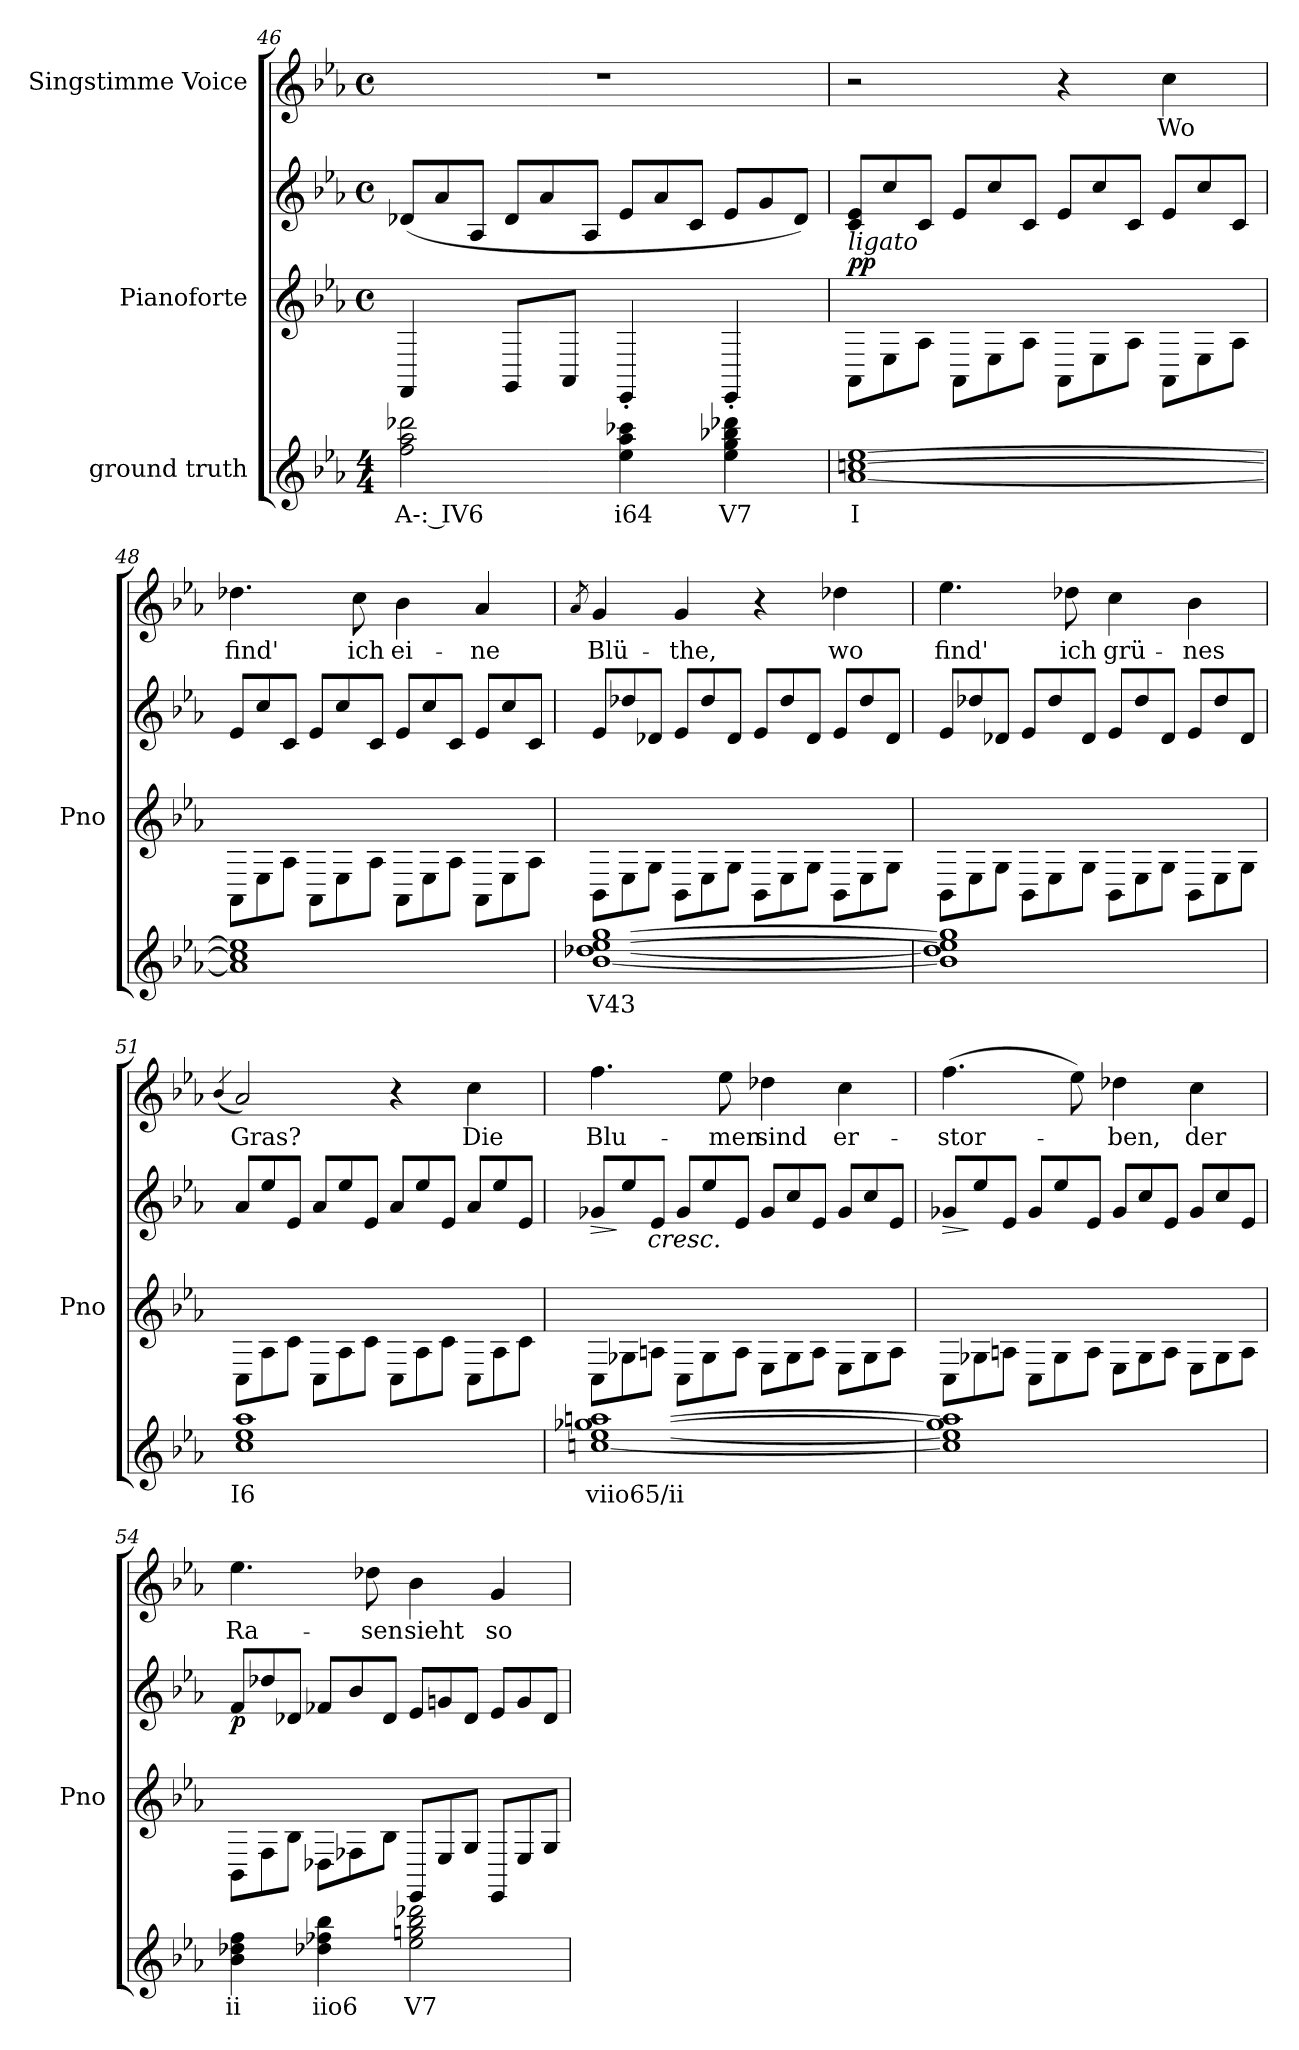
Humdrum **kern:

**kern	**text	**kern	**kern	**dynam	**kern	**text
*part3	*part3	*part2	*part2	*part2	*part1	*part1
*staff4	*staff4	*staff3	*staff2	*staff2/3	*staff1	*staff1
*I"ground truth	*	*I"Pianoforte	*	*	*I"Singstimme Voice	*
*	*	*I'Pno	*	*	*	*
*	*	*clefG2	*clefG2	*	*clefG2	*
*k[b-e-a-]	*	*k[b-e-a-]	*k[b-e-a-]	*	*k[b-e-a-]	*
*M4/4	*	*M4/4	*M4/4	*	*M4/4	*
*	*	*met(c)	*met(c)	*	*met(c)	*
=46	=46	=46	=46	=46	=46	=46
*	*	*	*Xtuplet	*	*	*
2ff 2aa- 2ddd-X	A-: IV6	4FF/	(<12d-X/L	.	1r	.
.	.	.	12a-/	.	.	.
.	.	.	12A-/J	.	.	.
.	.	8GG/L	12d-/L	.	.	.
.	.	.	12a-/	.	.	.
.	.	8AA-/J	.	.	.	.
.	.	.	12A-/J	.	.	.
4ee- 4aa- 4ccc-X	i64	4EE-'/	12e-/L	.	.	.
.	.	.	12a-/	.	.	.
.	.	.	12c/J	.	.	.
4ee- 4gg 4bb-X 4ddd-X	V7	4EE-'/	12e-/L	.	.	.
.	.	.	12g/	.	.	.
.	.	.	12d-/J)	.	.	.
=47	=47	=47	=47	=47	=47	=47
*	*	*Xtuplet	*	*	*	*
!	!	!LO:TX:a:i:t=ligato	!	!	!	!
!	!	!	!	!LO:DY:a=2	!	!
[1a- [1ccn [1ee-	I	12AA-\L	12c/ 12e-/L	pp	2r	.
.	.	12E-\	12cc/	.	.	.
.	.	12A-\J	12c/J	.	.	.
.	.	12AA-\L	12e-/L	.	.	.
.	.	12E-\	12cc/	.	.	.
.	.	12A-\J	12c/J	.	.	.
.	.	12AA-\L	12e-/L	.	4r	.
.	.	12E-\	12cc/	.	.	.
.	.	12A-\J	12c/J	.	.	.
!	!	!	!	!	!	!LO:LY:b
.	.	12AA-\L	12e-/L	.	4cc\	Wo
.	.	12E-\	12cc/	.	.	.
.	.	12A-\J	12c/J	.	.	.
=48	=48	=48	=48	=48	=48	=48
!	!	!	!	!	!	!LO:LY:b
1a-] 1cc] 1ee-]	.	12AA-\L	12e-/L	.	4.dd-X\	find'
.	.	12E-\	12cc/	.	.	.
.	.	12A-\J	12c/J	.	.	.
.	.	12AA-\L	12e-/L	.	.	.
.	.	12E-\	12cc/	.	.	.
!	!	!	!	!	!	!LO:LY:b
.	.	.	.	.	8cc\	ich
.	.	12A-\J	12c/J	.	.	.
!	!	!	!	!	!	!LO:LY:b
.	.	12AA-\L	12e-/L	.	4b-\	ei-
.	.	12E-\	12cc/	.	.	.
.	.	12A-\J	12c/J	.	.	.
!	!	!	!	!	!	!LO:LY:b
.	.	12AA-\L	12e-/L	.	4a-/	-ne
.	.	12E-\	12cc/	.	.	.
.	.	12A-\J	12c/J	.	.	.
!!LO:LB:g=z
=49	=49	=49	=49	=49	=49	=49
.	.	.	.	.	8qa-/	.
!	!	!	!	!	!	!LO:LY:b
[1b- [1dd-X [1ee- [1gg	V43	12BB-\L	12e-/L	.	4g/	Blü-
.	.	12E-\	12dd-X/	.	.	.
.	.	12G\J	12d-X/J	.	.	.
!	!	!	!	!	!	!LO:LY:b
.	.	12BB-\L	12e-/L	.	4g/	-the,
.	.	12E-\	12dd-/	.	.	.
.	.	12G\J	12d-/J	.	.	.
.	.	12BB-\L	12e-/L	.	4r	.
.	.	12E-\	12dd-/	.	.	.
.	.	12G\J	12d-/J	.	.	.
!	!	!	!	!	!	!LO:LY:b
.	.	12BB-\L	12e-/L	.	4dd-X\	wo
.	.	12E-\	12dd-/	.	.	.
.	.	12G\J	12d-/J	.	.	.
=50	=50	=50	=50	=50	=50	=50
!	!	!	!	!	!	!LO:LY:b
1b-] 1dd-] 1ee-] 1gg]	.	12BB-\L	12e-/L	.	4.ee-\	find'
.	.	12E-\	12dd-X/	.	.	.
.	.	12G\J	12d-X/J	.	.	.
.	.	12BB-\L	12e-/L	.	.	.
.	.	12E-\	12dd-/	.	.	.
!	!	!	!	!	!	!LO:LY:b
.	.	.	.	.	8dd-X\	ich
.	.	12G\J	12d-/J	.	.	.
!	!	!	!	!	!	!LO:LY:b
.	.	12BB-\L	12e-/L	.	4cc\	grü-
.	.	12E-\	12dd-/	.	.	.
.	.	12G\J	12d-/J	.	.	.
!	!	!	!	!	!	!LO:LY:b
.	.	12BB-\L	12e-/L	.	4b-\	-nes
.	.	12E-\	12dd-/	.	.	.
.	.	12G\J	12d-/J	.	.	.
=51	=51	=51	=51	=51	=51	=51
.	.	.	.	.	(<4qb-/	.
!	!	!	!	!	!	!LO:LY:b
1cc 1ee- 1aa-	I6	12C\L	12a-/L	.	2a-/)	Gras?
.	.	12A-\	12ee-/	.	.	.
.	.	12c\J	12e-/J	.	.	.
.	.	12C\L	12a-/L	.	.	.
.	.	12A-\	12ee-/	.	.	.
.	.	12c\J	12e-/J	.	.	.
.	.	12C\L	12a-/L	.	4r	.
.	.	12A-\	12ee-/	.	.	.
.	.	12c\J	12e-/J	.	.	.
!	!	!	!	!	!	!LO:LY:b
.	.	12C\L	12a-/L	.	4cc\	Die
.	.	12A-\	12ee-/	.	.	.
.	.	12c\J	12e-/J	.	.	.
=52	=52	=52	=52	=52	=52	=52
!	!	!	!	!LO:HP:b	!	!
!	!	!	!	!	!	!LO:LY:b
[1ccn [1ee- [1gg-X [1aan	viio65/ii	12C\L	12g-X/L	>	4.ff\	Blu-
.	.	12G-X\	12ee-/	]	.	.
!	!	!	!LO:TX:b:i:t=cresc.	!	!	!
.	.	12An\J	12e-/J	.	.	.
.	.	12C\L	12g-/L	.	.	.
.	.	12G-\	12ee-/	.	.	.
!	!	!	!	!	!	!LO:LY:b
.	.	.	.	.	8ee-\	-men
.	.	12A\J	12e-/J	.	.	.
!	!	!	!	!	!	!LO:LY:b
.	.	12E-\L	12g-/L	.	4dd-X\	sind
.	.	12G-\	12cc/	.	.	.
.	.	12A\J	12e-/J	.	.	.
!	!	!	!	!	!	!LO:LY:b
.	.	12E-\L	12g-/L	.	4cc\	er-
.	.	12G-\	12cc/	.	.	.
.	.	12A\J	12e-/J	.	.	.
!!LO:LB:g=z
=53	=53	=53	=53	=53	=53	=53
!	!	!	!	!LO:HP:b	!	!
!	!	!	!	!	!	!LO:LY:b
1cc] 1ee-] 1gg-] 1aa]	.	12C\L	12g-X/L	>	(>4.ff\	-stor-
.	.	12G-X\	12ee-/	]	.	.
.	.	12An\J	12e-/J	.	.	.
.	.	12C\L	12g-/L	.	.	.
.	.	12G-\	12ee-/	.	.	.
.	.	.	.	.	8ee-\)	.
.	.	12A\J	12e-/J	.	.	.
!	!	!	!	!	!	!LO:LY:b
.	.	12E-\L	12g-/L	.	4dd-X\	-ben,
.	.	12G-\	12cc/	.	.	.
.	.	12A\J	12e-/J	.	.	.
!	!	!	!	!	!	!LO:LY:b
.	.	12E-\L	12g-/L	.	4cc\	der
.	.	12G-\	12cc/	.	.	.
.	.	12A\J	12e-/J	.	.	.
=54	=54	=54	=54	=54	=54	=54
!	!	!	!	!LO:DY:b	!	!LO:LY:b
4b- 4dd-X 4ff	ii	12BB-\L	12f/L	p	4.ee-\	-Ra-
.	.	12F\	12dd-X/	.	.	.
.	.	12B-\J	12d-X/J	.	.	.
4dd-X 4ff-X 4bb-	iio6	12D-X\L	12f-X/L	.	.	.
.	.	12F-X\	12b-/	.	.	.
!	!	!	!	!	!	!LO:LY:b
.	.	.	.	.	8dd-X\	-sen
.	.	12B-\J	12d-/J	.	.	.
!	!	!	!	!	!	!LO:LY:b
2ee- 2ggn 2bb- 2ddd-X	V7	12EE-/L	12e-/L	.	4b-\	sieht
.	.	12E-/	12gn/	.	.	.
.	.	12G/J	12d-/J	.	.	.
!	!	!	!	!	!	!LO:LY:b
.	.	12EE-/L	12e-/L	.	4g/	so
.	.	12E-/	12g/	.	.	.
.	.	12G/J	12d-/J	.	.	.
=	=	=	=	=	=	=
*-	*-	*-	*-	*-	*-	*-
